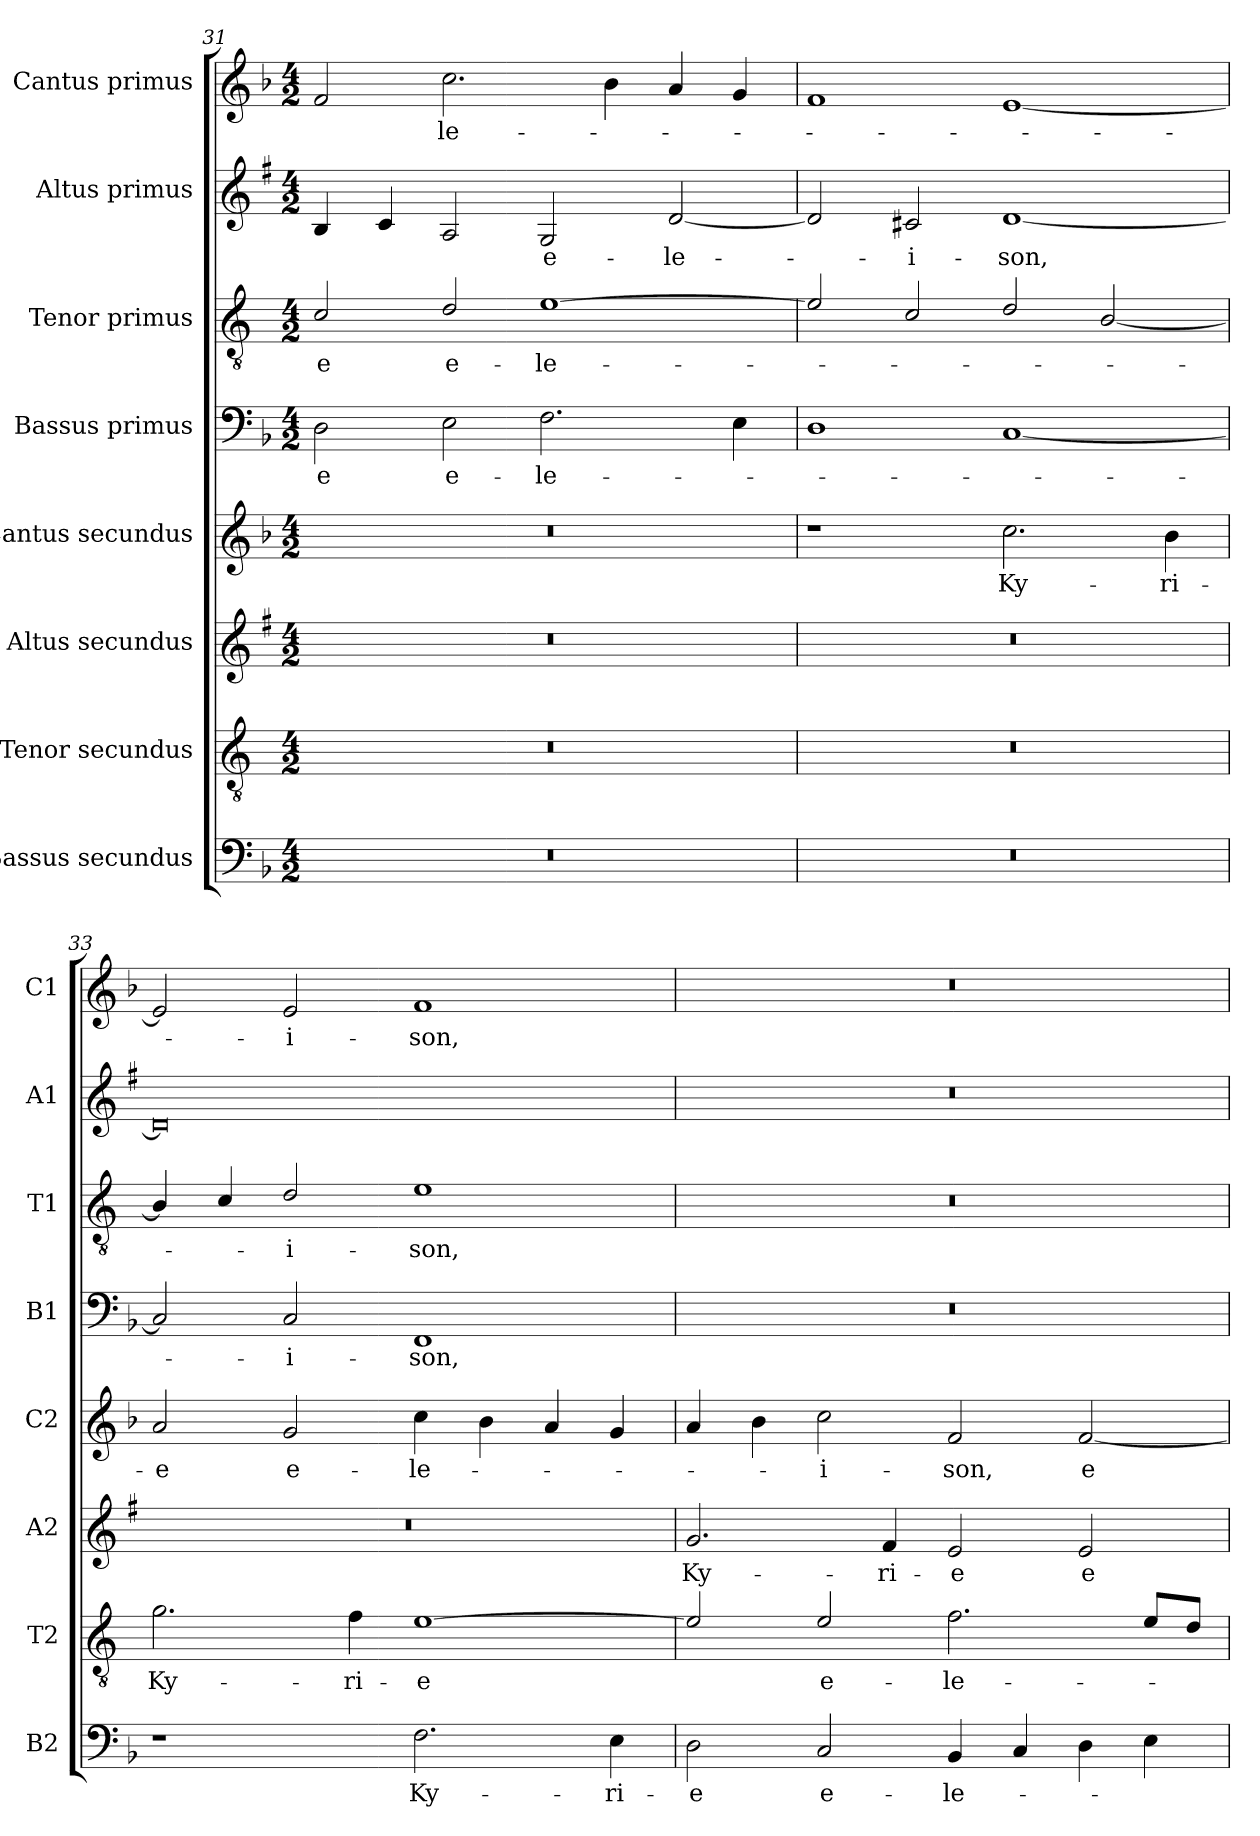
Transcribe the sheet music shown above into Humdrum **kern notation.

**kern	**text	**kern	**text	**kern	**text	**kern	**text	**kern	**text	**kern	**text	**kern	**text	**kern	**text
*part8	*part8	*part7	*part7	*part6	*part6	*part5	*part5	*part4	*part4	*part3	*part3	*part2	*part2	*part1	*part1
*staff8	*staff8	*staff7	*staff7	*staff6	*staff6	*staff5	*staff5	*staff4	*staff4	*staff3	*staff3	*staff2	*staff2	*staff1	*staff1
*I"Bassus secundus	*	*I"Tenor secundus	*	*I"Altus secundus	*	*I"Cantus secundus	*	*I"Bassus primus	*	*I"Tenor primus	*	*I"Altus primus	*	*I"Cantus primus	*
*I'B2	*	*I'T2	*	*I'A2	*	*I'C2	*	*I'B1	*	*I'T1	*	*I'A1	*	*I'C1	*
!!LO:LB:g=z
*clefF4	*	*clefGv2	*	*clefG2	*	*clefG2	*	*clefF4	*	*clefGv2	*	*clefG2	*	*clefG2	*
*	*	*ITrd4c7	*	*ITrd1c2	*	*	*	*	*	*ITrd4c7	*	*ITrd1c2	*	*	*
*k[b-]	*	*k[b-]	*	*k[b-]	*	*k[b-]	*	*k[b-]	*	*k[b-]	*	*k[b-]	*	*k[b-]	*
*F:	*	*F:	*	*F:	*	*F:	*	*F:	*	*F:	*	*F:	*	*F:	*
*M4/2	*	*M4/2	*	*M4/2	*	*M4/2	*	*M4/2	*	*M4/2	*	*M4/2	*	*M4/2	*
=31	=31	=31	=31	=31	=31	=31	=31	=31	=31	=31	=31	=31	=31	=31	=31
!	!	!	!	!	!	!	!	!	!LO:LY:b	!	!LO:LY:b	!	!	!	!
0r	.	0r	.	0r	.	0r	.	2D\	-e	2F/	-e	4A/	.	2f/	.
.	.	.	.	.	.	.	.	.	.	.	.	4B-/	.	.	.
!	!	!	!	!	!	!	!	!	!LO:LY:b	!	!LO:LY:b	!	!	!	!LO:LY:b
.	.	.	.	.	.	.	.	2E\	e-	2G/	e-	2G/	.	2.cc\	-le-
!	!	!	!	!	!	!	!	!	!LO:LY:b	!	!LO:LY:b	!	!LO:LY:b	!	!
.	.	.	.	.	.	.	.	2.F\	-le-	[1A	-le-	2F/	e-	.	.
.	.	.	.	.	.	.	.	.	.	.	.	.	.	4b-\	.
!	!	!	!	!	!	!	!	!	!	!	!	!	!LO:LY:b	!	!
.	.	.	.	.	.	.	.	.	.	.	.	[2c/	-le-	4a/	.
.	.	.	.	.	.	.	.	4E\	.	.	.	.	.	4g/	.
=32	=32	=32	=32	=32	=32	=32	=32	=32	=32	=32	=32	=32	=32	=32	=32
0r	.	0r	.	0r	.	1r	.	1D	.	2A/]	.	2c/]	.	1f	.
!	!	!	!	!	!	!	!	!	!	!	!	!	!LO:LY:b	!	!
.	.	.	.	.	.	.	.	.	.	2F/	.	2Bn/	-i-	.	.
!	!	!	!	!	!	!	!LO:LY:b	!	!	!	!	!	!LO:LY:b	!	!
.	.	.	.	.	.	2.cc\	Ky-	[1C	.	2G/	.	[1c	-son,	[1e	.
.	.	.	.	.	.	.	.	.	.	[2E/	.	.	.	.	.
!	!	!	!	!	!	!	!LO:LY:b	!	!	!	!	!	!	!	!
.	.	.	.	.	.	4b-\	-ri-	.	.	.	.	.	.	.	.
=33	=33	=33	=33	=33	=33	=33	=33	=33	=33	=33	=33	=33	=33	=33	=33
!	!	!	!LO:LY:b	!	!	!	!LO:LY:b	!	!	!	!	!	!	!	!
1r	.	2.c\	Ky-	0r	.	2a/	-e	2C/]	.	4E/]	.	0c]	.	2e/]	.
.	.	.	.	.	.	.	.	.	.	4F/	.	.	.	.	.
!	!	!	!	!	!	!	!LO:LY:b	!	!LO:LY:b	!	!LO:LY:b	!	!	!	!LO:LY:b
.	.	.	.	.	.	2g/	e-	2C/	-i-	2G/	-i-	.	.	2e/	-i-
!	!	!	!LO:LY:b	!	!	!	!	!	!	!	!	!	!	!	!
.	.	4B-\	-ri-	.	.	.	.	.	.	.	.	.	.	.	.
!	!LO:LY:b	!	!LO:LY:b	!	!	!	!LO:LY:b	!	!LO:LY:b	!	!LO:LY:b	!	!	!	!LO:LY:b
2.F\	Ky-	[1A	-e	.	.	4cc\	-le-	1FF	-son,	1A	-son,	.	.	1f	-son,
.	.	.	.	.	.	4b-\	.	.	.	.	.	.	.	.	.
.	.	.	.	.	.	4a/	.	.	.	.	.	.	.	.	.
!	!LO:LY:b	!	!	!	!	!	!	!	!	!	!	!	!	!	!
4E\	-ri-	.	.	.	.	4g/	.	.	.	.	.	.	.	.	.
=34	=34	=34	=34	=34	=34	=34	=34	=34	=34	=34	=34	=34	=34	=34	=34
!	!LO:LY:b	!	!	!	!LO:LY:b	!	!	!	!	!	!	!	!	!	!
2D\	-e	2A/]	.	2.f/	Ky-	4a/	.	0r	.	0r	.	0r	.	0r	.
.	.	.	.	.	.	4b-\	.	.	.	.	.	.	.	.	.
!	!LO:LY:b	!	!LO:LY:b	!	!	!	!LO:LY:b	!	!	!	!	!	!	!	!
2C/	e-	2A/	e-	.	.	2cc\	-i-	.	.	.	.	.	.	.	.
!	!	!	!	!	!LO:LY:b	!	!	!	!	!	!	!	!	!	!
.	.	.	.	4e/	-ri-	.	.	.	.	.	.	.	.	.	.
!	!LO:LY:b	!	!LO:LY:b	!	!LO:LY:b	!	!LO:LY:b	!	!	!	!	!	!	!	!
4BB-/	-le-	2.B-\	-le-	2d/	-e	2f/	-son,	.	.	.	.	.	.	.	.
4C/	.	.	.	.	.	.	.	.	.	.	.	.	.	.	.
!	!	!	!	!	!LO:LY:b	!	!LO:LY:b	!	!	!	!	!	!	!	!
4D\	.	.	.	2d/	e-	[2f/	e-	.	.	.	.	.	.	.	.
4E\	.	8A/L	.	.	.	.	.	.	.	.	.	.	.	.	.
.	.	8G/J	.	.	.	.	.	.	.	.	.	.	.	.	.
=	=	=	=	=	=	=	=	=	=	=	=	=	=	=	=
*-	*-	*-	*-	*-	*-	*-	*-	*-	*-	*-	*-	*-	*-	*-	*-
